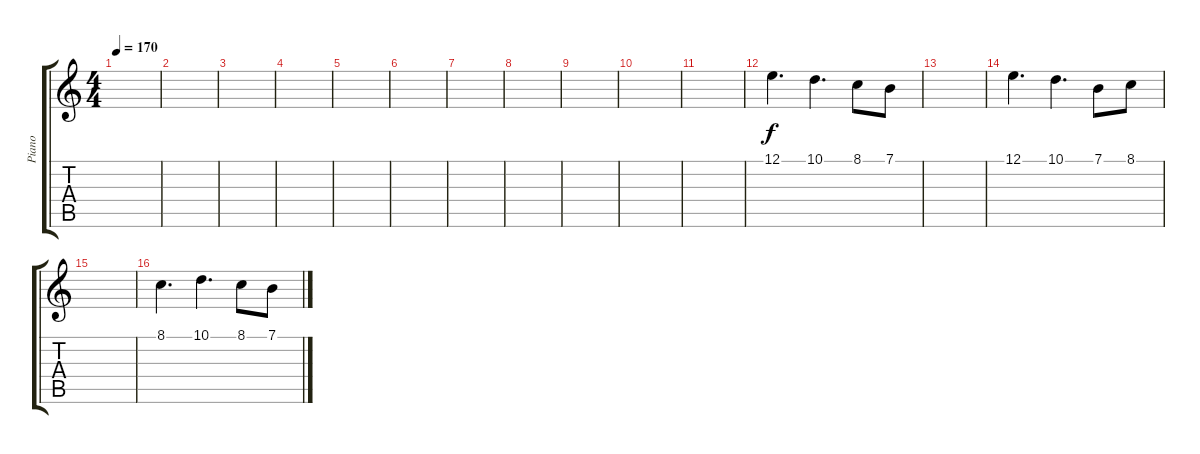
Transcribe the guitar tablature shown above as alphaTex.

\track ("Piano" "Piano") {instrument acousticgrandpiano}
\staff {score tabs}
\tuning (E4 B3 G3 D3 A2 E2) {hide}
\ts (4 4)
\tempo 170
\clef g2
\ks c
|
|
|
|
|
|
|
|
|
|
|
12.1.4{d} 10.1.4{d} 8.1.8 7.1.8 |
|
12.1.4{d} 10.1.4{d} 7.1.8 8.1.8 |
|
8.1.4{d} 10.1.4{d} 8.1.8 7.1.8
